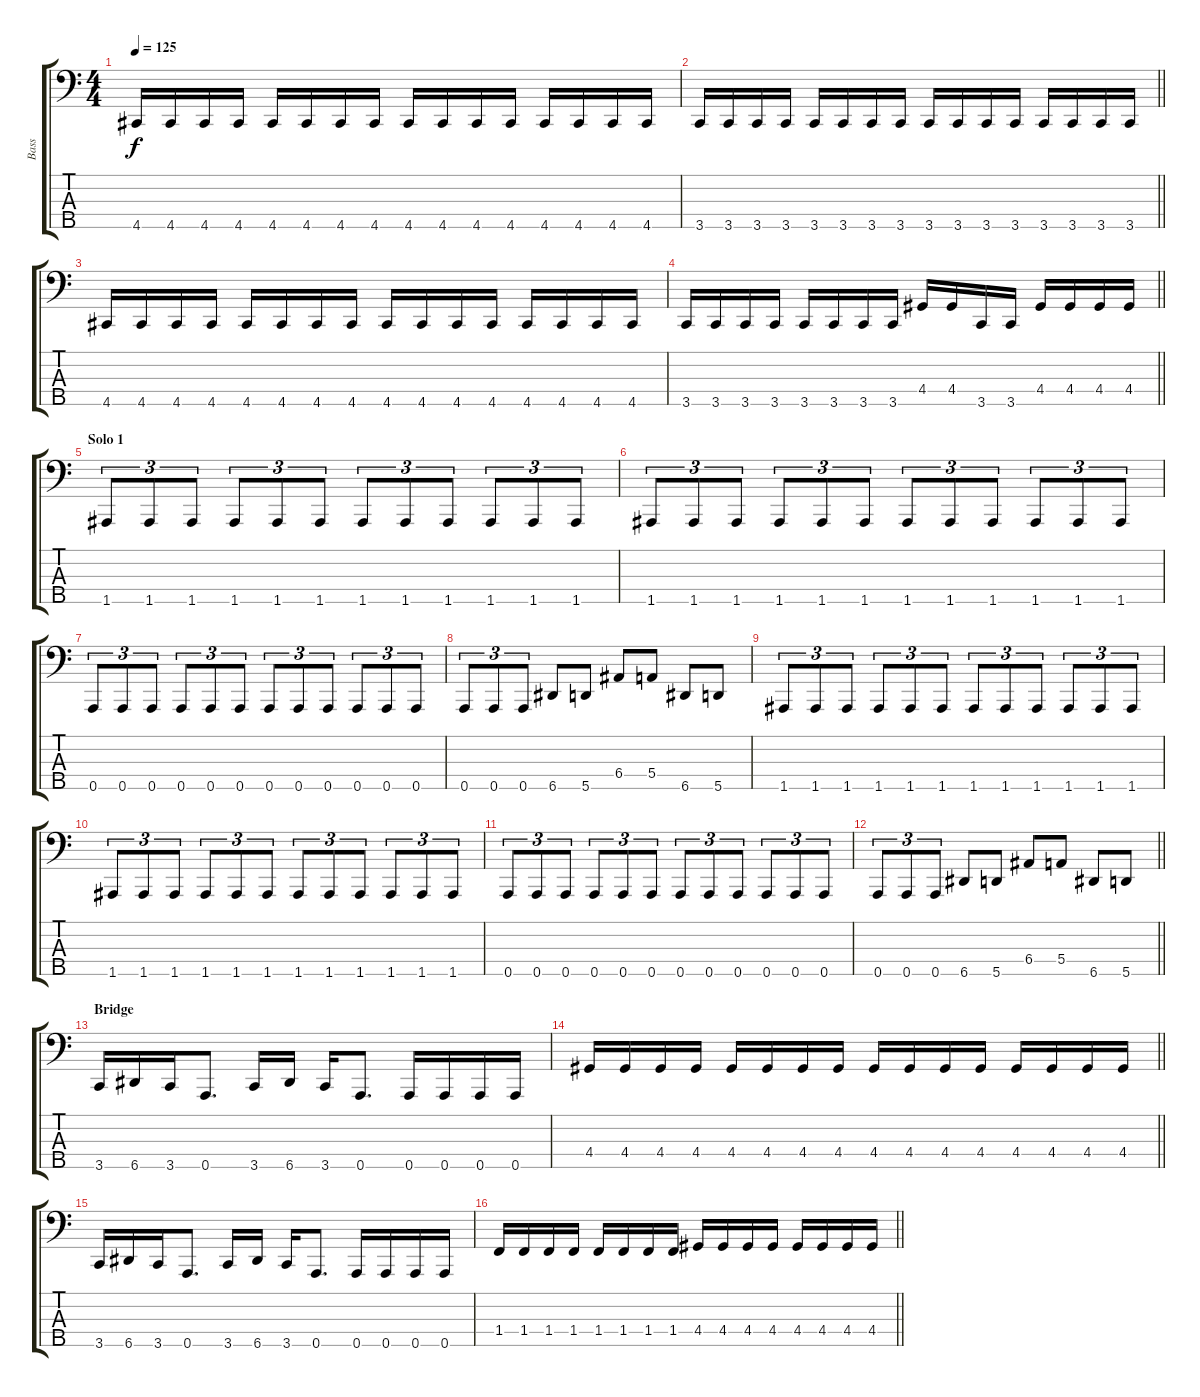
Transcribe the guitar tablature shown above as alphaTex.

\track ("Bass" "Bass") {instrument electricbasspick}
\staff {score tabs}
\tuning (G2 D2 A1 E1 A0) {hide}
\ts (4 4)
\tempo 125
\clef f4
\ks c
4.5.16{dy f} 4.5.16 4.5.16 4.5.16 4.5.16 4.5.16 4.5.16 4.5.16 4.5.16 4.5.16 4.5.16 4.5.16 4.5.16 4.5.16 4.5.16 4.5.16 |
\barLineRight lightlight
3.5.16 3.5.16 3.5.16 3.5.16 3.5.16 3.5.16 3.5.16 3.5.16 3.5.16 3.5.16 3.5.16 3.5.16 3.5.16 3.5.16 3.5.16 3.5.16 |
4.5.16 4.5.16 4.5.16 4.5.16 4.5.16 4.5.16 4.5.16 4.5.16 4.5.16 4.5.16 4.5.16 4.5.16 4.5.16 4.5.16 4.5.16 4.5.16 |
\barLineRight lightlight
3.5.16 3.5.16 3.5.16 3.5.16 3.5.16 3.5.16 3.5.16 3.5.16 4.4.16 4.4.16 3.5.16 3.5.16 4.4.16 4.4.16 4.4.16 4.4.16 |
\section ("" "Solo 1")
1.5.8{tu (3 2)} 1.5.8{tu (3 2)} 1.5.8{tu (3 2)} 1.5.8{tu (3 2)} 1.5.8{tu (3 2)} 1.5.8{tu (3 2)} 1.5.8{tu (3 2)} 1.5.8{tu (3 2)} 1.5.8{tu (3 2)} 1.5.8{tu (3 2)} 1.5.8{tu (3 2)} 1.5.8{tu (3 2)} |
1.5.8{tu (3 2)} 1.5.8{tu (3 2)} 1.5.8{tu (3 2)} 1.5.8{tu (3 2)} 1.5.8{tu (3 2)} 1.5.8{tu (3 2)} 1.5.8{tu (3 2)} 1.5.8{tu (3 2)} 1.5.8{tu (3 2)} 1.5.8{tu (3 2)} 1.5.8{tu (3 2)} 1.5.8{tu (3 2)} |
0.5.8{tu (3 2)} 0.5.8{tu (3 2)} 0.5.8{tu (3 2)} 0.5.8{tu (3 2)} 0.5.8{tu (3 2)} 0.5.8{tu (3 2)} 0.5.8{tu (3 2)} 0.5.8{tu (3 2)} 0.5.8{tu (3 2)} 0.5.8{tu (3 2)} 0.5.8{tu (3 2)} 0.5.8{tu (3 2)} |
0.5.8{tu (3 2)} 0.5.8{tu (3 2)} 0.5.8{tu (3 2)} 6.5.8 5.5.8 6.4.8 5.4.8 6.5.8 5.5.8 |
1.5.8{tu (3 2)} 1.5.8{tu (3 2)} 1.5.8{tu (3 2)} 1.5.8{tu (3 2)} 1.5.8{tu (3 2)} 1.5.8{tu (3 2)} 1.5.8{tu (3 2)} 1.5.8{tu (3 2)} 1.5.8{tu (3 2)} 1.5.8{tu (3 2)} 1.5.8{tu (3 2)} 1.5.8{tu (3 2)} |
1.5.8{tu (3 2)} 1.5.8{tu (3 2)} 1.5.8{tu (3 2)} 1.5.8{tu (3 2)} 1.5.8{tu (3 2)} 1.5.8{tu (3 2)} 1.5.8{tu (3 2)} 1.5.8{tu (3 2)} 1.5.8{tu (3 2)} 1.5.8{tu (3 2)} 1.5.8{tu (3 2)} 1.5.8{tu (3 2)} |
0.5.8{tu (3 2)} 0.5.8{tu (3 2)} 0.5.8{tu (3 2)} 0.5.8{tu (3 2)} 0.5.8{tu (3 2)} 0.5.8{tu (3 2)} 0.5.8{tu (3 2)} 0.5.8{tu (3 2)} 0.5.8{tu (3 2)} 0.5.8{tu (3 2)} 0.5.8{tu (3 2)} 0.5.8{tu (3 2)} |
\barLineRight lightlight
0.5.8{tu (3 2)} 0.5.8{tu (3 2)} 0.5.8{tu (3 2)} 6.5.8 5.5.8 6.4.8 5.4.8 6.5.8 5.5.8 |
\section ("" "Bridge")
3.5.16 6.5.16 3.5.16 0.5.8{d} 3.5.16 6.5.16 3.5.16 0.5.8{d} 0.5.16 0.5.16 0.5.16 0.5.16 |
\barLineRight lightlight
4.4.16 4.4.16 4.4.16 4.4.16 4.4.16 4.4.16 4.4.16 4.4.16 4.4.16 4.4.16 4.4.16 4.4.16 4.4.16 4.4.16 4.4.16 4.4.16 |
3.5.16 6.5.16 3.5.16 0.5.8{d} 3.5.16 6.5.16 3.5.16 0.5.8{d} 0.5.16 0.5.16 0.5.16 0.5.16 |
\barLineRight lightlight
1.4.16 1.4.16 1.4.16 1.4.16 1.4.16 1.4.16 1.4.16 1.4.16 4.4.16 4.4.16 4.4.16 4.4.16 4.4.16 4.4.16 4.4.16 4.4.16
